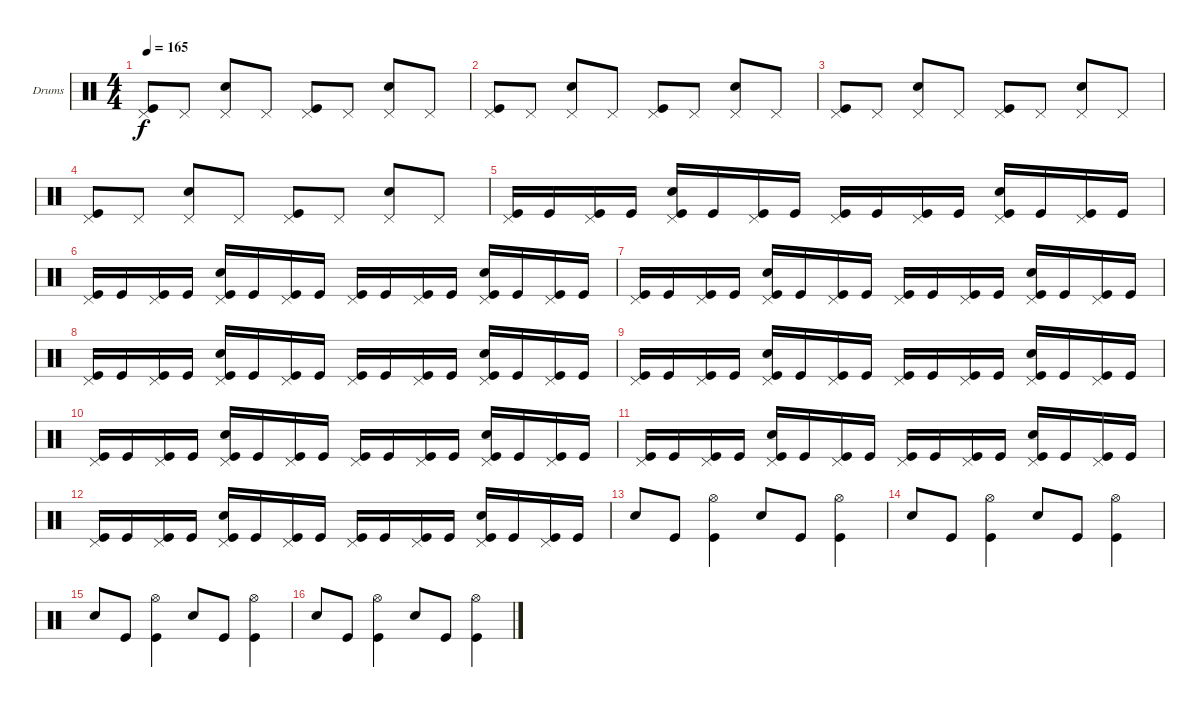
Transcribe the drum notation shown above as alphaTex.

\bracketExtendMode groupsimilarinstruments
\firstSystemTrackNameOrientation horizontal
\otherSystemsTrackNameOrientation horizontal
\track ("Drumkit" "Drums") {instrument percussion}
\staff {score}
\articulation defaults
\ts (4 4)
\tempo 165
\clef neutral
\ks c
("Pedal Hi-Hat (hit)" "Kick (hit)").8{dy f} "Pedal Hi-Hat (hit)".8 ("Pedal Hi-Hat (hit)" "Snare (hit) 2").8 "Pedal Hi-Hat (hit)".8 ("Pedal Hi-Hat (hit)" "Kick (hit)").8 "Pedal Hi-Hat (hit)".8 ("Pedal Hi-Hat (hit)" "Snare (hit) 2").8 "Pedal Hi-Hat (hit)".8 |
("Pedal Hi-Hat (hit)" "Kick (hit)").8 "Pedal Hi-Hat (hit)".8 ("Pedal Hi-Hat (hit)" "Snare (hit) 2").8 "Pedal Hi-Hat (hit)".8 ("Pedal Hi-Hat (hit)" "Kick (hit)").8 "Pedal Hi-Hat (hit)".8 ("Pedal Hi-Hat (hit)" "Snare (hit) 2").8 "Pedal Hi-Hat (hit)".8 |
("Pedal Hi-Hat (hit)" "Kick (hit)").8 "Pedal Hi-Hat (hit)".8 ("Pedal Hi-Hat (hit)" "Snare (hit) 2").8 "Pedal Hi-Hat (hit)".8 ("Pedal Hi-Hat (hit)" "Kick (hit)").8 "Pedal Hi-Hat (hit)".8 ("Pedal Hi-Hat (hit)" "Snare (hit) 2").8 "Pedal Hi-Hat (hit)".8 |
("Pedal Hi-Hat (hit)" "Kick (hit)").8 "Pedal Hi-Hat (hit)".8 ("Pedal Hi-Hat (hit)" "Snare (hit) 2").8 "Pedal Hi-Hat (hit)".8 ("Pedal Hi-Hat (hit)" "Kick (hit)").8 "Pedal Hi-Hat (hit)".8 ("Pedal Hi-Hat (hit)" "Snare (hit) 2").8 "Pedal Hi-Hat (hit)".8 |
("Pedal Hi-Hat (hit)" "Kick (hit)").16 "Kick (hit)".16 ("Pedal Hi-Hat (hit)" "Kick (hit)").16 "Kick (hit)".16 ("Pedal Hi-Hat (hit)" "Snare (hit) 2" "Kick (hit)").16 "Kick (hit)".16 ("Pedal Hi-Hat (hit)" "Kick (hit)").16 "Kick (hit)".16 ("Pedal Hi-Hat (hit)" "Kick (hit)").16 "Kick (hit)".16 ("Pedal Hi-Hat (hit)" "Kick (hit)").16 "Kick (hit)".16 ("Pedal Hi-Hat (hit)" "Snare (hit) 2" "Kick (hit)").16 "Kick (hit)".16 ("Pedal Hi-Hat (hit)" "Kick (hit)").16 "Kick (hit)".16 |
("Pedal Hi-Hat (hit)" "Kick (hit)").16 "Kick (hit)".16 ("Pedal Hi-Hat (hit)" "Kick (hit)").16 "Kick (hit)".16 ("Pedal Hi-Hat (hit)" "Snare (hit) 2" "Kick (hit)").16 "Kick (hit)".16 ("Pedal Hi-Hat (hit)" "Kick (hit)").16 "Kick (hit)".16 ("Pedal Hi-Hat (hit)" "Kick (hit)").16 "Kick (hit)".16 ("Pedal Hi-Hat (hit)" "Kick (hit)").16 "Kick (hit)".16 ("Pedal Hi-Hat (hit)" "Snare (hit) 2" "Kick (hit)").16 "Kick (hit)".16 ("Pedal Hi-Hat (hit)" "Kick (hit)").16 "Kick (hit)".16 |
("Pedal Hi-Hat (hit)" "Kick (hit)").16 "Kick (hit)".16 ("Pedal Hi-Hat (hit)" "Kick (hit)").16 "Kick (hit)".16 ("Pedal Hi-Hat (hit)" "Snare (hit) 2" "Kick (hit)").16 "Kick (hit)".16 ("Pedal Hi-Hat (hit)" "Kick (hit)").16 "Kick (hit)".16 ("Pedal Hi-Hat (hit)" "Kick (hit)").16 "Kick (hit)".16 ("Pedal Hi-Hat (hit)" "Kick (hit)").16 "Kick (hit)".16 ("Pedal Hi-Hat (hit)" "Snare (hit) 2" "Kick (hit)").16 "Kick (hit)".16 ("Pedal Hi-Hat (hit)" "Kick (hit)").16 "Kick (hit)".16 |
("Pedal Hi-Hat (hit)" "Kick (hit)").16 "Kick (hit)".16 ("Pedal Hi-Hat (hit)" "Kick (hit)").16 "Kick (hit)".16 ("Pedal Hi-Hat (hit)" "Snare (hit) 2" "Kick (hit)").16 "Kick (hit)".16 ("Pedal Hi-Hat (hit)" "Kick (hit)").16 "Kick (hit)".16 ("Pedal Hi-Hat (hit)" "Kick (hit)").16 "Kick (hit)".16 ("Pedal Hi-Hat (hit)" "Kick (hit)").16 "Kick (hit)".16 ("Pedal Hi-Hat (hit)" "Snare (hit) 2" "Kick (hit)").16 "Kick (hit)".16 ("Pedal Hi-Hat (hit)" "Kick (hit)").16 "Kick (hit)".16 |
("Pedal Hi-Hat (hit)" "Kick (hit)").16 "Kick (hit)".16 ("Pedal Hi-Hat (hit)" "Kick (hit)").16 "Kick (hit)".16 ("Pedal Hi-Hat (hit)" "Snare (hit) 2" "Kick (hit)").16 "Kick (hit)".16 ("Pedal Hi-Hat (hit)" "Kick (hit)").16 "Kick (hit)".16 ("Pedal Hi-Hat (hit)" "Kick (hit)").16 "Kick (hit)".16 ("Pedal Hi-Hat (hit)" "Kick (hit)").16 "Kick (hit)".16 ("Pedal Hi-Hat (hit)" "Snare (hit) 2" "Kick (hit)").16 "Kick (hit)".16 ("Pedal Hi-Hat (hit)" "Kick (hit)").16 "Kick (hit)".16 |
("Pedal Hi-Hat (hit)" "Kick (hit)").16 "Kick (hit)".16 ("Pedal Hi-Hat (hit)" "Kick (hit)").16 "Kick (hit)".16 ("Pedal Hi-Hat (hit)" "Snare (hit) 2" "Kick (hit)").16 "Kick (hit)".16 ("Pedal Hi-Hat (hit)" "Kick (hit)").16 "Kick (hit)".16 ("Pedal Hi-Hat (hit)" "Kick (hit)").16 "Kick (hit)".16 ("Pedal Hi-Hat (hit)" "Kick (hit)").16 "Kick (hit)".16 ("Pedal Hi-Hat (hit)" "Snare (hit) 2" "Kick (hit)").16 "Kick (hit)".16 ("Pedal Hi-Hat (hit)" "Kick (hit)").16 "Kick (hit)".16 |
("Pedal Hi-Hat (hit)" "Kick (hit)").16 "Kick (hit)".16 ("Pedal Hi-Hat (hit)" "Kick (hit)").16 "Kick (hit)".16 ("Pedal Hi-Hat (hit)" "Snare (hit) 2" "Kick (hit)").16 "Kick (hit)".16 ("Pedal Hi-Hat (hit)" "Kick (hit)").16 "Kick (hit)".16 ("Pedal Hi-Hat (hit)" "Kick (hit)").16 "Kick (hit)".16 ("Pedal Hi-Hat (hit)" "Kick (hit)").16 "Kick (hit)".16 ("Pedal Hi-Hat (hit)" "Snare (hit) 2" "Kick (hit)").16 "Kick (hit)".16 ("Pedal Hi-Hat (hit)" "Kick (hit)").16 "Kick (hit)".16 |
("Pedal Hi-Hat (hit)" "Kick (hit)").16 "Kick (hit)".16 ("Pedal Hi-Hat (hit)" "Kick (hit)").16 "Kick (hit)".16 ("Pedal Hi-Hat (hit)" "Snare (hit) 2" "Kick (hit)").16 "Kick (hit)".16 ("Pedal Hi-Hat (hit)" "Kick (hit)").16 "Kick (hit)".16 ("Pedal Hi-Hat (hit)" "Kick (hit)").16 "Kick (hit)".16 ("Pedal Hi-Hat (hit)" "Kick (hit)").16 "Kick (hit)".16 ("Pedal Hi-Hat (hit)" "Snare (hit) 2" "Kick (hit)").16 "Kick (hit)".16 ("Pedal Hi-Hat (hit)" "Kick (hit)").16 "Kick (hit)".16 |
"Snare (hit) 2".8 "Kick (hit)".8 ("Hi-Hat (open)" "Kick (hit)").4 "Snare (hit) 2".8 "Kick (hit)".8 ("Hi-Hat (open)" "Kick (hit)").4 |
"Snare (hit) 2".8 "Kick (hit)".8 ("Hi-Hat (open)" "Kick (hit)").4 "Snare (hit) 2".8 "Kick (hit)".8 ("Hi-Hat (open)" "Kick (hit)").4 |
"Snare (hit) 2".8 "Kick (hit)".8 ("Hi-Hat (open)" "Kick (hit)").4 "Snare (hit) 2".8 "Kick (hit)".8 ("Hi-Hat (open)" "Kick (hit)").4 |
"Snare (hit) 2".8 "Kick (hit)".8 ("Hi-Hat (open)" "Kick (hit)").4 "Snare (hit) 2".8 "Kick (hit)".8 ("Hi-Hat (open)" "Kick (hit)").4
